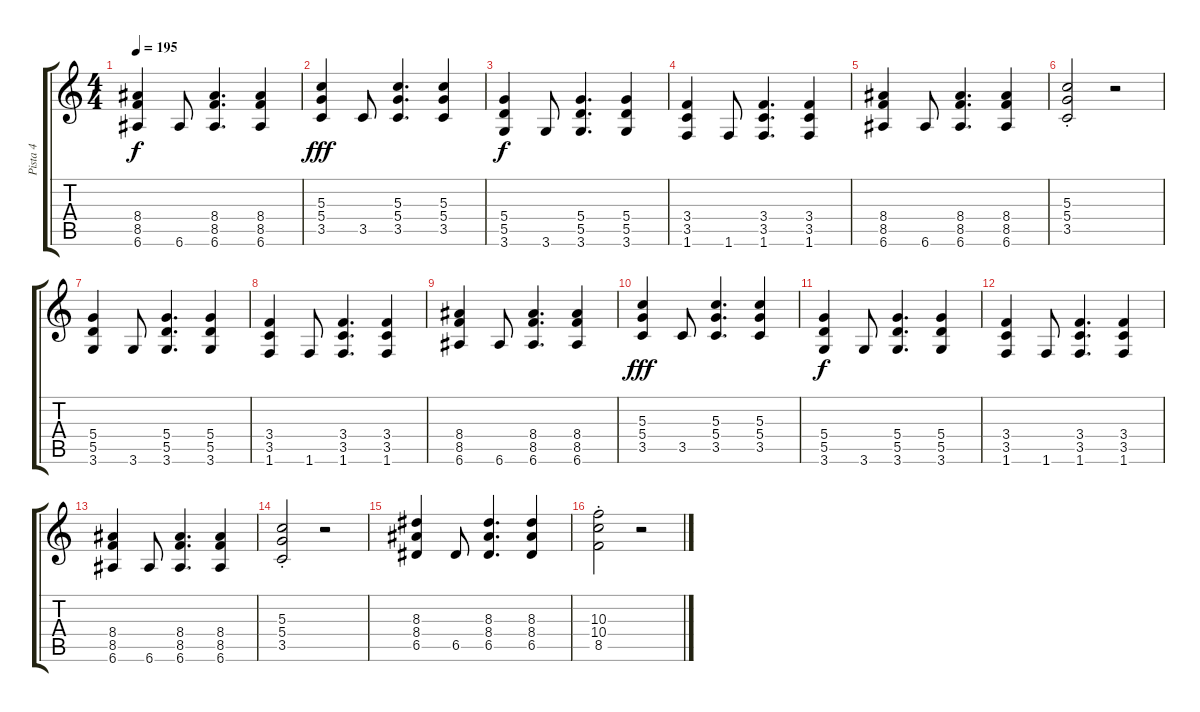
\track ("Pista 4" "Pista 4") {instrument distortionguitar}
\staff {score tabs}
\tuning (E4 B3 G3 D3 A2 E2) {hide}
\ts (4 4)
\tempo 195
\clef g2
\ks c
(8.4 8.5 6.6).4{dy f} 6.6.8 (8.4 8.5 6.6).4{d} (8.4 8.5 6.6).4 |
(5.3 5.4 3.5).4{dy fff} 3.5.8 (5.3 5.4 3.5).4{d} (5.3 5.4 3.5).4 |
(5.4 5.5 3.6).4{dy f} 3.6.8 (5.4 5.5 3.6).4{d} (5.4 5.5 3.6).4 |
(3.4 3.5 1.6).4 1.6.8 (3.4 3.5 1.6).4{d} (3.4 3.5 1.6).4 |
(8.4 8.5 6.6).4 6.6.8 (8.4 8.5 6.6).4{d} (8.4 8.5 6.6).4 |
(5.3{st} 5.4{st} 3.5{st}).2 r.2 |
(5.4 5.5 3.6).4 3.6.8 (5.4 5.5 3.6).4{d} (5.4 5.5 3.6).4 |
(3.4 3.5 1.6).4 1.6.8 (3.4 3.5 1.6).4{d} (3.4 3.5 1.6).4 |
(8.4 8.5 6.6).4 6.6.8 (8.4 8.5 6.6).4{d} (8.4 8.5 6.6).4 |
(5.3 5.4 3.5).4{dy fff} 3.5.8 (5.3 5.4 3.5).4{d} (5.3 5.4 3.5).4 |
(5.4 5.5 3.6).4{dy f} 3.6.8 (5.4 5.5 3.6).4{d} (5.4 5.5 3.6).4 |
(3.4 3.5 1.6).4 1.6.8 (3.4 3.5 1.6).4{d} (3.4 3.5 1.6).4 |
(8.4 8.5 6.6).4 6.6.8 (8.4 8.5 6.6).4{d} (8.4 8.5 6.6).4 |
(5.3{st} 5.4{st} 3.5{st}).2 r.2 |
(8.3 8.4 6.5).4 6.5.8 (8.3 8.4 6.5).4{d} (8.3 8.4 6.5).4 |
(10.3{st} 10.4{st} 8.5{st}).2 r.2
